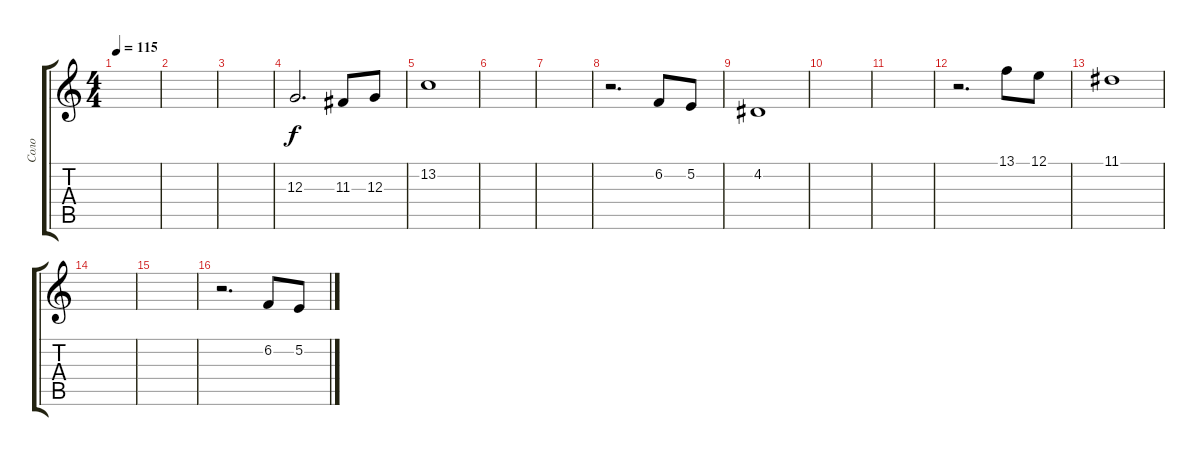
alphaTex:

\track ("Соло" "Соло") {instrument acousticgrandpiano}
\staff {score tabs}
\tuning (E4 B3 G3 D3 A2 E2) {hide}
\ts (4 4)
\tempo 115
\clef g2
\ks c
|
|
|
12.3.2{d} 11.3.8 12.3.8 |
13.2.1 |
|
|
r.2{d} 6.2.8 5.2.8 |
4.2.1 |
|
|
r.2{d} 13.1.8 12.1.8 |
11.1.1 |
|
|
r.2{d} 6.2.8 5.2.8
